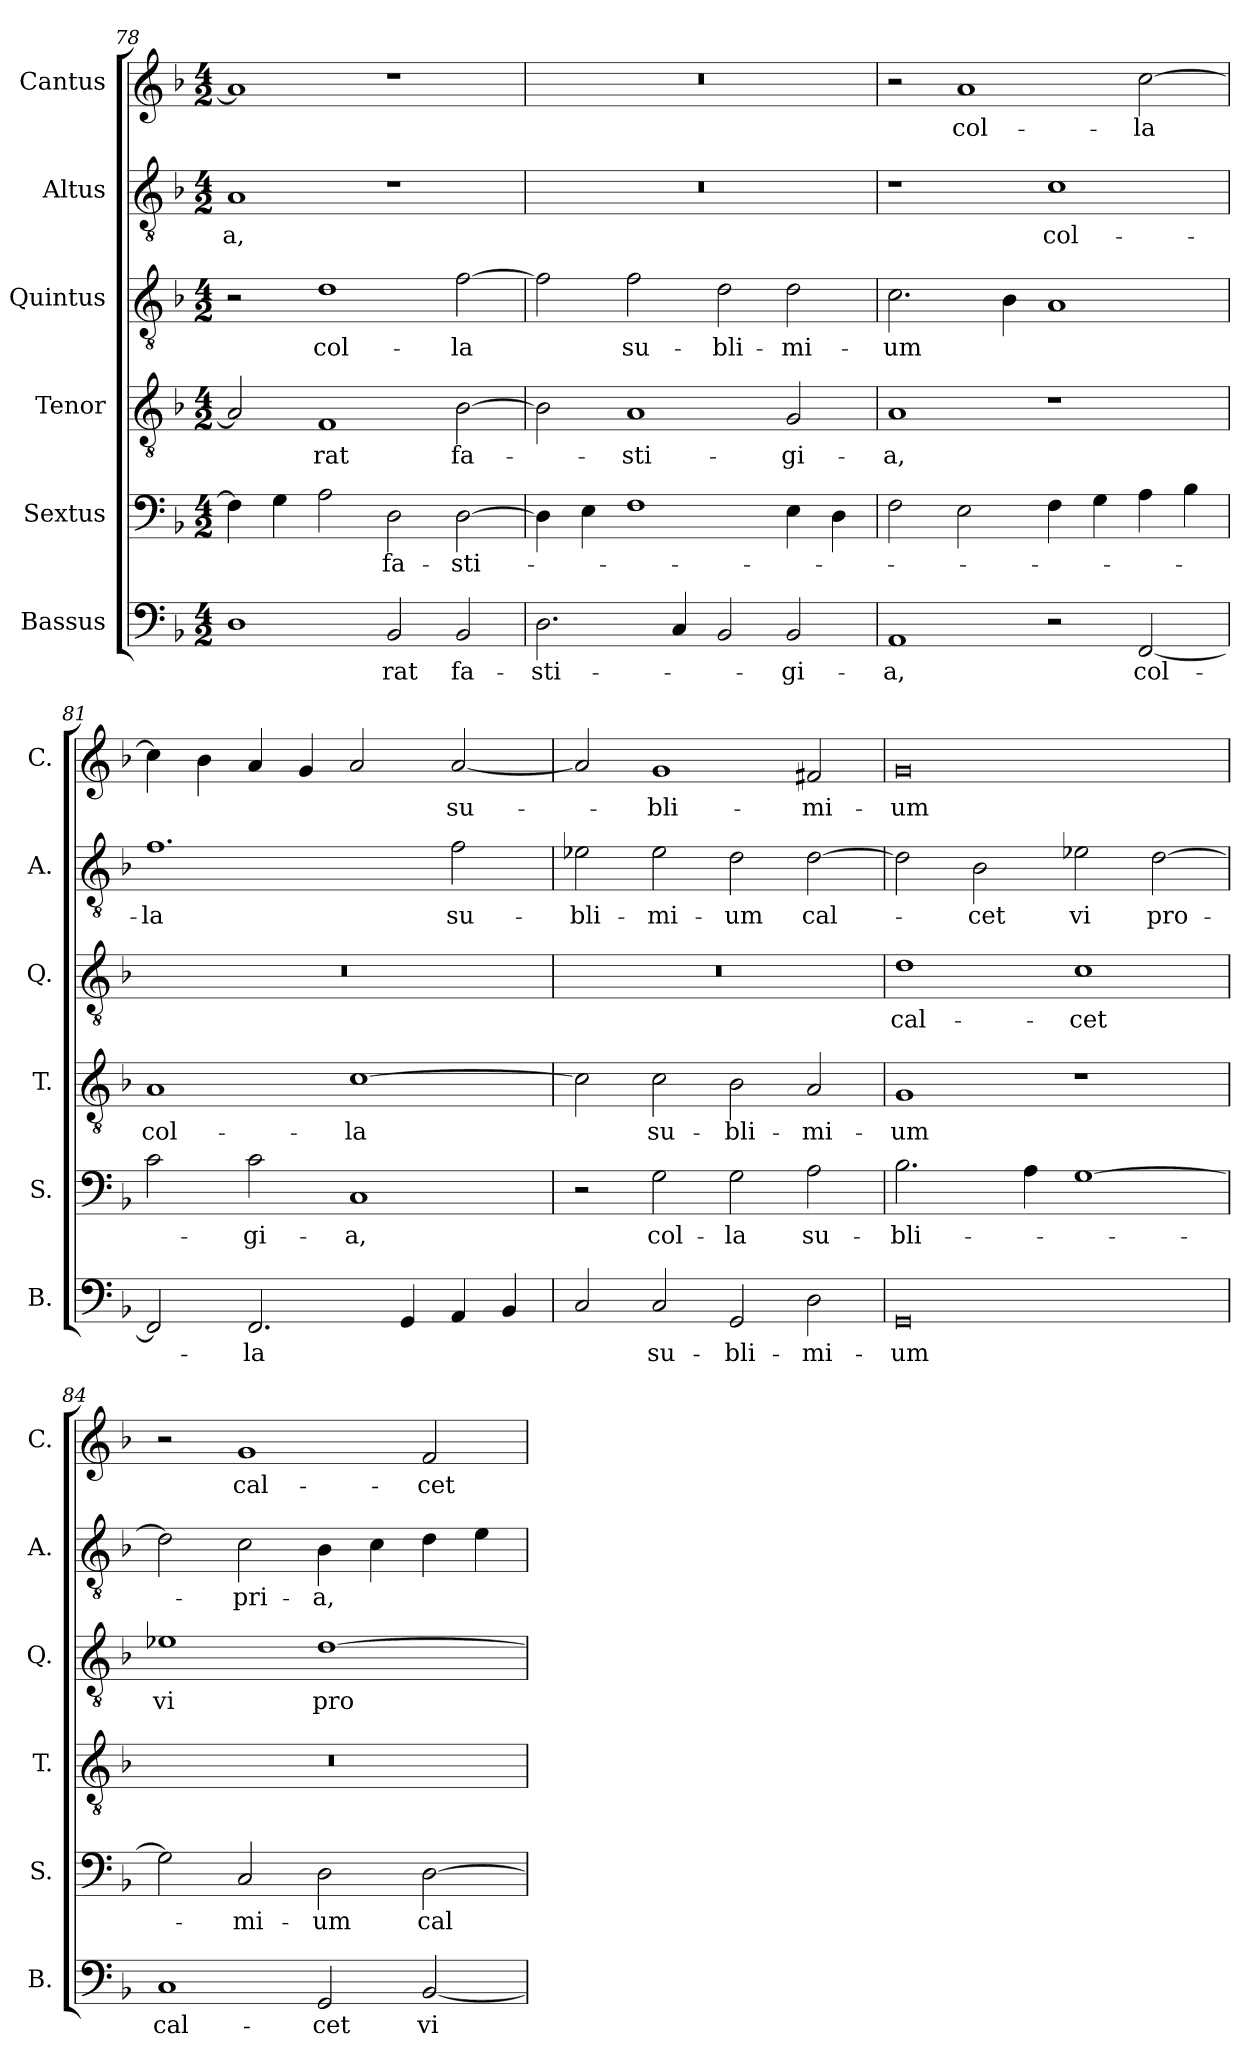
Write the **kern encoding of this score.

**kern	**text	**kern	**text	**kern	**text	**kern	**text	**kern	**text	**kern	**text
*part6	*part6	*part5	*part5	*part4	*part4	*part3	*part3	*part2	*part2	*part1	*part1
*staff6	*staff6	*staff5	*staff5	*staff4	*staff4	*staff3	*staff3	*staff2	*staff2	*staff1	*staff1
*I"Bassus	*	*I"Sextus	*	*I"Tenor	*	*I"Quintus	*	*I"Altus	*	*I"Cantus	*
*I'B.	*	*I'S.	*	*I'T.	*	*I'Q.	*	*I'A.	*	*I'C.	*
*clefF4	*	*clefF4	*	*clefGv2	*	*clefGv2	*	*clefGv2	*	*clefG2	*
*k[b-]	*	*k[b-]	*	*k[b-]	*	*k[b-]	*	*k[b-]	*	*k[b-]	*
*F:	*	*F:	*	*F:	*	*F:	*	*F:	*	*F:	*
*M4/2	*	*M4/2	*	*M4/2	*	*M4/2	*	*M4/2	*	*M4/2	*
=78	=78	=78	=78	=78	=78	=78	=78	=78	=78	=78	=78
!	!	!	!	!	!	!	!	!	!LO:LY:b	!	!
1D	.	4F\]	.	2A/]	.	2r	.	1A	-a,	1a]	.
.	.	4G\	.	.	.	.	.	.	.	.	.
!	!	!	!	!	!LO:LY:b	!	!LO:LY:b	!	!	!	!
.	.	2A\	.	1F	-rat	1d	col-	.	.	.	.
!	!LO:LY:b	!	!LO:LY:b	!	!	!	!	!	!	!	!
2BB-/	-rat	2D\	fa-	.	.	.	.	1r	.	1r	.
!	!LO:LY:b	!	!LO:LY:b	!	!LO:LY:b	!	!LO:LY:b	!	!	!	!
2BB-/	fa-	[2D\	-sti-	[2B-\	fa-	[2f\	-la	.	.	.	.
!!LO:LB:g=z
=79	=79	=79	=79	=79	=79	=79	=79	=79	=79	=79	=79
!	!LO:LY:b	!	!	!	!	!	!	!	!	!	!
2.D\	-sti-	4D\]	.	2B-\]	.	2f\]	.	0r	.	0r	.
.	.	4E\	.	.	.	.	.	.	.	.	.
!	!	!	!	!	!LO:LY:b	!	!LO:LY:b	!	!	!	!
.	.	1F	.	1A	-sti-	2f\	su-	.	.	.	.
4C/	.	.	.	.	.	.	.	.	.	.	.
!	!	!	!	!	!	!	!LO:LY:b	!	!	!	!
2BB-/	.	.	.	.	.	2d\	-bli-	.	.	.	.
!	!LO:LY:b	!	!	!	!LO:LY:b	!	!LO:LY:b	!	!	!	!
2BB-/	-gi-	4E\	.	2G/	-gi-	2d\	-mi-	.	.	.	.
.	.	4D\	.	.	.	.	.	.	.	.	.
=80	=80	=80	=80	=80	=80	=80	=80	=80	=80	=80	=80
!	!LO:LY:b	!	!	!	!LO:LY:b	!	!LO:LY:b	!	!	!	!
1AA	-a,	2F\	.	1A	-a,	2.c\	-um	1r	.	2r	.
!	!	!	!	!	!	!	!	!	!	!	!LO:LY:b
.	.	2E\	.	.	.	.	.	.	.	1a	col-
.	.	.	.	.	.	4B-\	.	.	.	.	.
!	!	!	!	!	!	!	!	!	!LO:LY:b	!	!
2r	.	4F\	.	1r	.	1A	.	1c	col-	.	.
.	.	4G\	.	.	.	.	.	.	.	.	.
!	!LO:LY:b	!	!	!	!	!	!	!	!	!	!LO:LY:b
[2FF/	col-	4A\	.	.	.	.	.	.	.	[2cc\	-la
.	.	4B-\	.	.	.	.	.	.	.	.	.
=81	=81	=81	=81	=81	=81	=81	=81	=81	=81	=81	=81
!	!	!	!	!	!LO:LY:b	!	!	!	!LO:LY:b	!	!
2FF/]	.	2c\	.	1A	col-	0r	.	1.f	-la	4cc\]	.
.	.	.	.	.	.	.	.	.	.	4b-\	.
!	!LO:LY:b	!	!LO:LY:b	!	!	!	!	!	!	!	!
2.FF/	-la	2c\	-gi-	.	.	.	.	.	.	4a/	.
.	.	.	.	.	.	.	.	.	.	4g/	.
!	!	!	!LO:LY:b	!	!LO:LY:b	!	!	!	!	!	!
.	.	1C	-a,	[1c	-la	.	.	.	.	2a/	.
4GG/	.	.	.	.	.	.	.	.	.	.	.
!	!	!	!	!	!	!	!	!	!LO:LY:b	!	!LO:LY:b
4AA/	.	.	.	.	.	.	.	2f\	su-	[2a/	su-
4BB-/	.	.	.	.	.	.	.	.	.	.	.
=82	=82	=82	=82	=82	=82	=82	=82	=82	=82	=82	=82
!	!	!	!	!	!	!	!	!	!LO:LY:b	!	!
2C/	.	2r	.	2c\]	.	0r	.	2e-X\	-bli-	2a/]	.
!	!LO:LY:b	!	!LO:LY:b	!	!LO:LY:b	!	!	!	!LO:LY:b	!	!LO:LY:b
2C/	su-	2G\	col-	2c\	su-	.	.	2e-\	-mi-	1g	-bli-
!	!LO:LY:b	!	!LO:LY:b	!	!LO:LY:b	!	!	!	!LO:LY:b	!	!
2GG/	-bli-	2G\	-la	2B-\	-bli-	.	.	2d\	-um	.	.
!	!LO:LY:b	!	!LO:LY:b	!	!LO:LY:b	!	!	!	!LO:LY:b	!	!LO:LY:b
2D\	-mi-	2A\	su-	2A/	-mi-	.	.	[2d\	cal-	2f#X/	-mi-
=83	=83	=83	=83	=83	=83	=83	=83	=83	=83	=83	=83
!	!LO:LY:b	!	!LO:LY:b	!	!LO:LY:b	!	!LO:LY:b	!	!	!	!LO:LY:b
0GG	-um	2.B-\	-bli-	1G	-um	1d	cal-	2d\]	.	0g	um
!	!	!	!	!	!	!	!	!	!LO:LY:b	!	!
.	.	.	.	.	.	.	.	2B-\	-cet	.	.
.	.	4A\	.	.	.	.	.	.	.	.	.
!	!	!	!	!	!	!	!LO:LY:b	!	!LO:LY:b	!	!
.	.	[1G	.	1r	.	1c	-cet	2e-X\	vi	.	.
!	!	!	!	!	!	!	!	!	!LO:LY:b	!	!
.	.	.	.	.	.	.	.	[2d\	pro-	.	.
=84	=84	=84	=84	=84	=84	=84	=84	=84	=84	=84	=84
!	!LO:LY:b	!	!	!	!	!	!LO:LY:b	!	!	!	!
1C	cal-	2G\]	.	0r	.	1e-X	vi	2d\]	.	2r	.
!	!	!	!LO:LY:b	!	!	!	!	!	!LO:LY:b	!	!LO:LY:b
.	.	2C/	-mi-	.	.	.	.	2c\	-pri-	1g	cal-
!	!LO:LY:b	!	!LO:LY:b	!	!	!	!LO:LY:b	!	!LO:LY:b	!	!
2GG/	-cet	2D\	-um	.	.	[1d	pro-	4B-\	-a,	.	.
.	.	.	.	.	.	.	.	4c\	.	.	.
!	!LO:LY:b	!	!LO:LY:b	!	!	!	!	!	!	!	!LO:LY:b
[2BB-/	vi	[2D\	cal-	.	.	.	.	4d\	.	2f/	-cet
.	.	.	.	.	.	.	.	4e\	.	.	.
=	=	=	=	=	=	=	=	=	=	=	=
*-	*-	*-	*-	*-	*-	*-	*-	*-	*-	*-	*-
